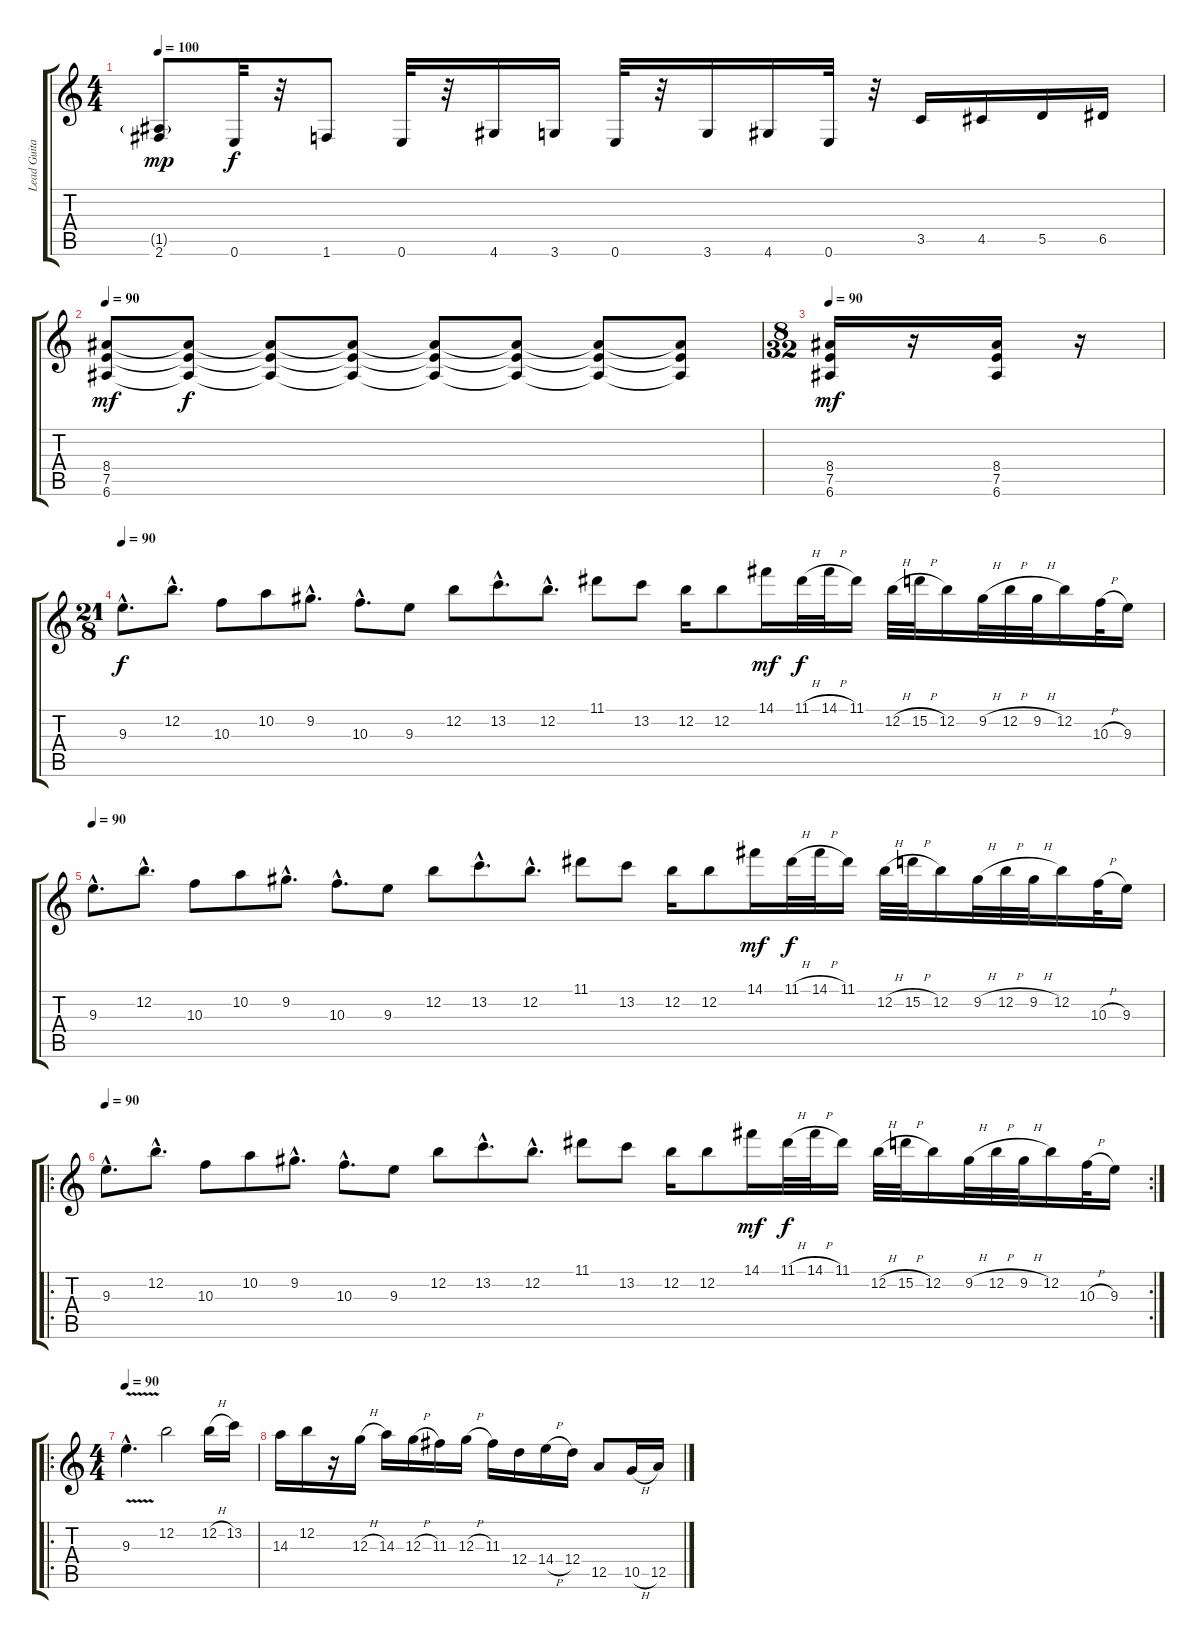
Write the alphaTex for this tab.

\track ("Lead Guitar" "Lead Guita") {instrument overdrivenguitar}
\staff {score tabs}
\tuning (E4 B3 G3 D3 A2 E2) {hide}
\ts (4 4)
\tempo 100
\clef g2
\ks c
(1.5{g} 2.6).8{dy mp instrument overdrivenguitar} 0.6.32{dy f} r.32 1.6.8 0.6.32 r.32 4.6.16 3.6.16 0.6.32 r.32 3.6.16 4.6.16 0.6.32 r.32 3.5.16 4.5.16 5.5.16 6.5.16 |
\tempo 90
(8.4 7.5 6.6).8{dy mf} (8.4{t} 7.5{t} 6.6{t}).8{dy f volume 15} (8.4{t} 7.5{t} 6.6{t}).8{volume 14} (8.4{t} 7.5{t} 6.6{t}).8{volume 13} (8.4{t} 7.5{t} 6.6{t}).8{volume 12} (8.4{t} 7.5{t} 6.6{t}).8{volume 11} (8.4{t} 7.5{t} 6.6{t}).8{volume 10} (8.4{t} 7.5{t} 6.6{t}).8{volume 8} |
\ts (8 32)
\tempo 90
(8.4 7.5 6.6).16{dy mf volume 16} r.16 (8.4 7.5 6.6).16 r.16 |
\ts (21 8)
\tempo 90
9.3{hac}.8{d dy f volume 15} 12.2{hac}.8{d} 10.3.8 10.2.8 9.2{hac}.8{d} 10.3{hac}.8{d} 9.3.8 12.2.8 13.2{hac}.8{d} 12.2{hac}.8{d} 11.1.8 13.2.8 12.2.16 12.2.8 14.1.16{dy mf} 11.1{h}.32{dy f} 14.1{h}.32 11.1.16 12.2{h}.32 15.2{h}.32 12.2.16 9.2{h}.32 12.2{h}.32 9.2{h}.32 12.2.16 10.3{h}.32 9.3.16 |
\tempo 90
9.3{hac}.8{d volume 15} 12.2{hac}.8{d} 10.3.8 10.2.8 9.2{hac}.8{d} 10.3{hac}.8{d} 9.3.8 12.2.8 13.2{hac}.8{d} 12.2{hac}.8{d} 11.1.8 13.2.8 12.2.16 12.2.8 14.1.16{dy mf} 11.1{h}.32{dy f} 14.1{h}.32 11.1.16 12.2{h}.32 15.2{h}.32 12.2.16 9.2{h}.32 12.2{h}.32 9.2{h}.32 12.2.16 10.3{h}.32 9.3.16 |
\ro
\rc 2
\tempo 90
9.3{hac}.8{d volume 15} 12.2{hac}.8{d} 10.3.8 10.2.8 9.2{hac}.8{d} 10.3{hac}.8{d} 9.3.8 12.2.8 13.2{hac}.8{d} 12.2{hac}.8{d} 11.1.8 13.2.8 12.2.16 12.2.8 14.1.16{dy mf} 11.1{h}.32{dy f} 14.1{h}.32 11.1.16 12.2{h}.32 15.2{h}.32 12.2.16 9.2{h}.32 12.2{h}.32 9.2{h}.32 12.2.16 10.3{h}.32 9.3.16 |
\ro
\ts (4 4)
\tempo 90
9.3{v hac}.4{d} 12.2.2 12.2{h}.16 13.2.16 |
14.3.16 12.2.16 r.16 12.3{h}.16 14.3.16 12.3{h}.16 11.3.16 12.3{h}.16 11.3.16 12.4.16 14.4{h}.16 12.4.16 12.5.8 10.5{h}.16 12.5.16
